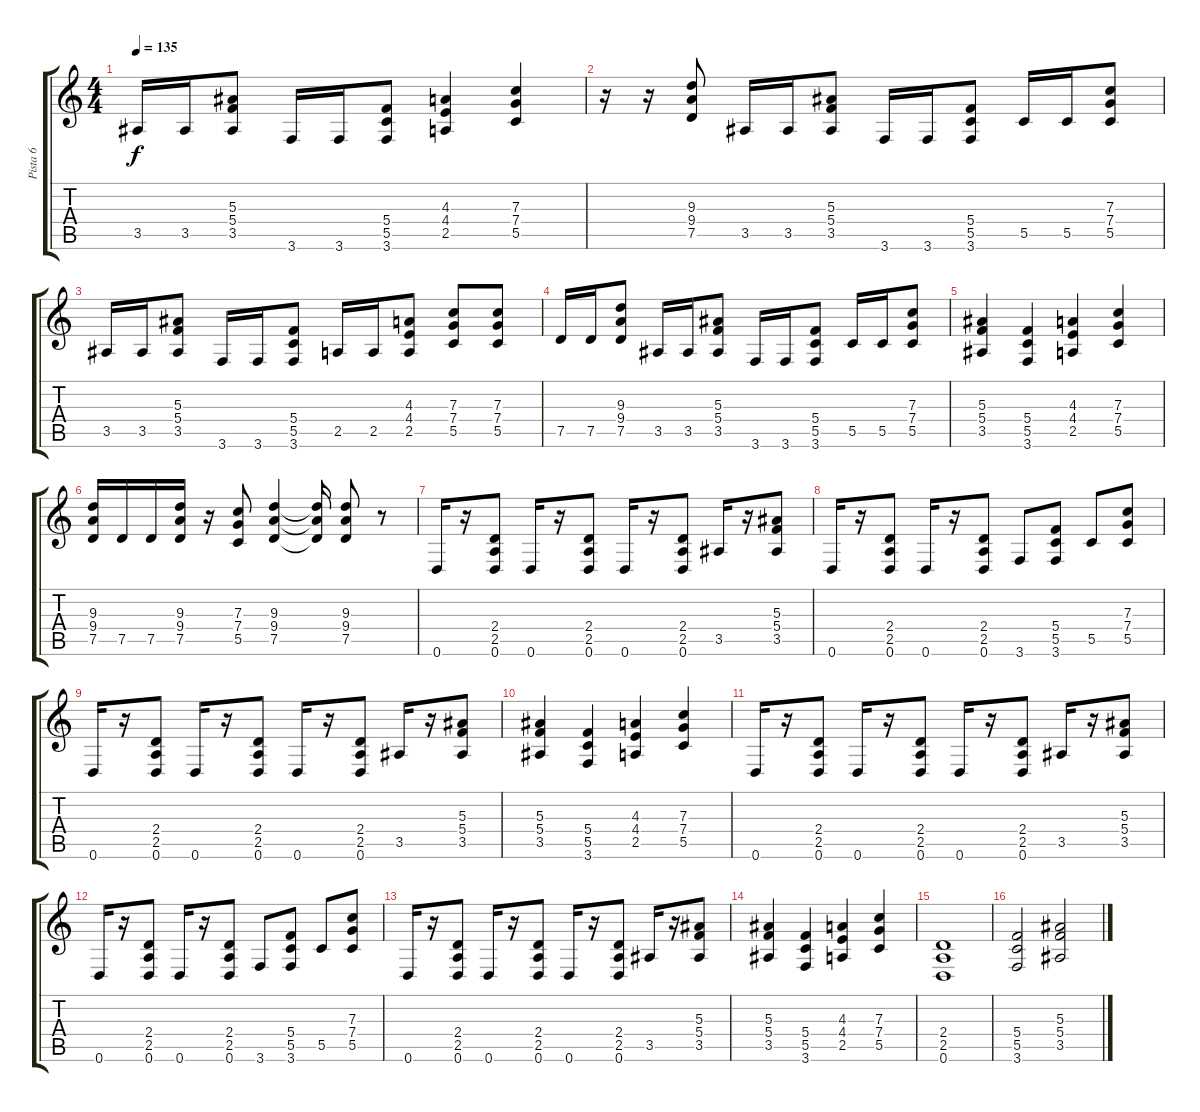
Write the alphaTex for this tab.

\track ("Pista 6" "Pista 6") {instrument distortionguitar}
\staff {score tabs}
\tuning (D4 A3 F3 C3 G2 D2) {hide}
\ts (4 4)
\tempo 135
\clef g2
\ks c
3.5.16{dy f} 3.5.16 (5.3 5.4 3.5).8 3.6.16 3.6.16 (5.4 5.5 3.6).8 (4.3 4.4 2.5).4 (7.3 7.4 5.5).4 |
r.16 r.16 (9.3 9.4 7.5).8 3.5.16 3.5.16 (5.3 5.4 3.5).8 3.6.16 3.6.16 (5.4 5.5 3.6).8 5.5.16 5.5.16 (7.3 7.4 5.5).8 |
3.5.16 3.5.16 (5.3 5.4 3.5).8 3.6.16 3.6.16 (5.4 5.5 3.6).8 2.5.16 2.5.16 (4.3 4.4 2.5).8 (7.3 7.4 5.5).8 (7.3 7.4 5.5).8 |
7.5.16 7.5.16 (9.3 9.4 7.5).8 3.5.16 3.5.16 (5.3 5.4 3.5).8 3.6.16 3.6.16 (5.4 5.5 3.6).8 5.5.16 5.5.16 (7.3 7.4 5.5).8 |
(5.3 5.4 3.5).4 (5.4 5.5 3.6).4 (4.3 4.4 2.5).4 (7.3 7.4 5.5).4 |
(9.3 9.4 7.5).16 7.5.16 7.5.16 (9.3 9.4 7.5).16 r.16 (7.3 7.4 5.5).8 (9.3 9.4 7.5).4 (9.3{t} 9.4{t} 7.5{t}).16 (9.3 9.4 7.5).8 r.8 |
0.6.16 r.16 (2.4 2.5 0.6).8 0.6.16 r.16 (2.4 2.5 0.6).8 0.6.16 r.16 (2.4 2.5 0.6).8 3.5.16 r.16 (5.3 5.4 3.5).8 |
0.6.16 r.16 (2.4 2.5 0.6).8 0.6.16 r.16 (2.4 2.5 0.6).8 3.6.8 (5.4 5.5 3.6).8 5.5.8 (7.3 7.4 5.5).8 |
0.6.16 r.16 (2.4 2.5 0.6).8 0.6.16 r.16 (2.4 2.5 0.6).8 0.6.16 r.16 (2.4 2.5 0.6).8 3.5.16 r.16 (5.3 5.4 3.5).8 |
(5.3 5.4 3.5).4 (5.4 5.5 3.6).4 (4.3 4.4 2.5).4 (7.3 7.4 5.5).4 |
0.6.16 r.16 (2.4 2.5 0.6).8 0.6.16 r.16 (2.4 2.5 0.6).8 0.6.16 r.16 (2.4 2.5 0.6).8 3.5.16 r.16 (5.3 5.4 3.5).8 |
0.6.16 r.16 (2.4 2.5 0.6).8 0.6.16 r.16 (2.4 2.5 0.6).8 3.6.8 (5.4 5.5 3.6).8 5.5.8 (7.3 7.4 5.5).8 |
0.6.16 r.16 (2.4 2.5 0.6).8 0.6.16 r.16 (2.4 2.5 0.6).8 0.6.16 r.16 (2.4 2.5 0.6).8 3.5.16 r.16 (5.3 5.4 3.5).8 |
(5.3 5.4 3.5).4 (5.4 5.5 3.6).4 (4.3 4.4 2.5).4 (7.3 7.4 5.5).4 |
(2.4 2.5 0.6).1 |
(5.4 5.5 3.6).2 (5.3 5.4 3.5).2
